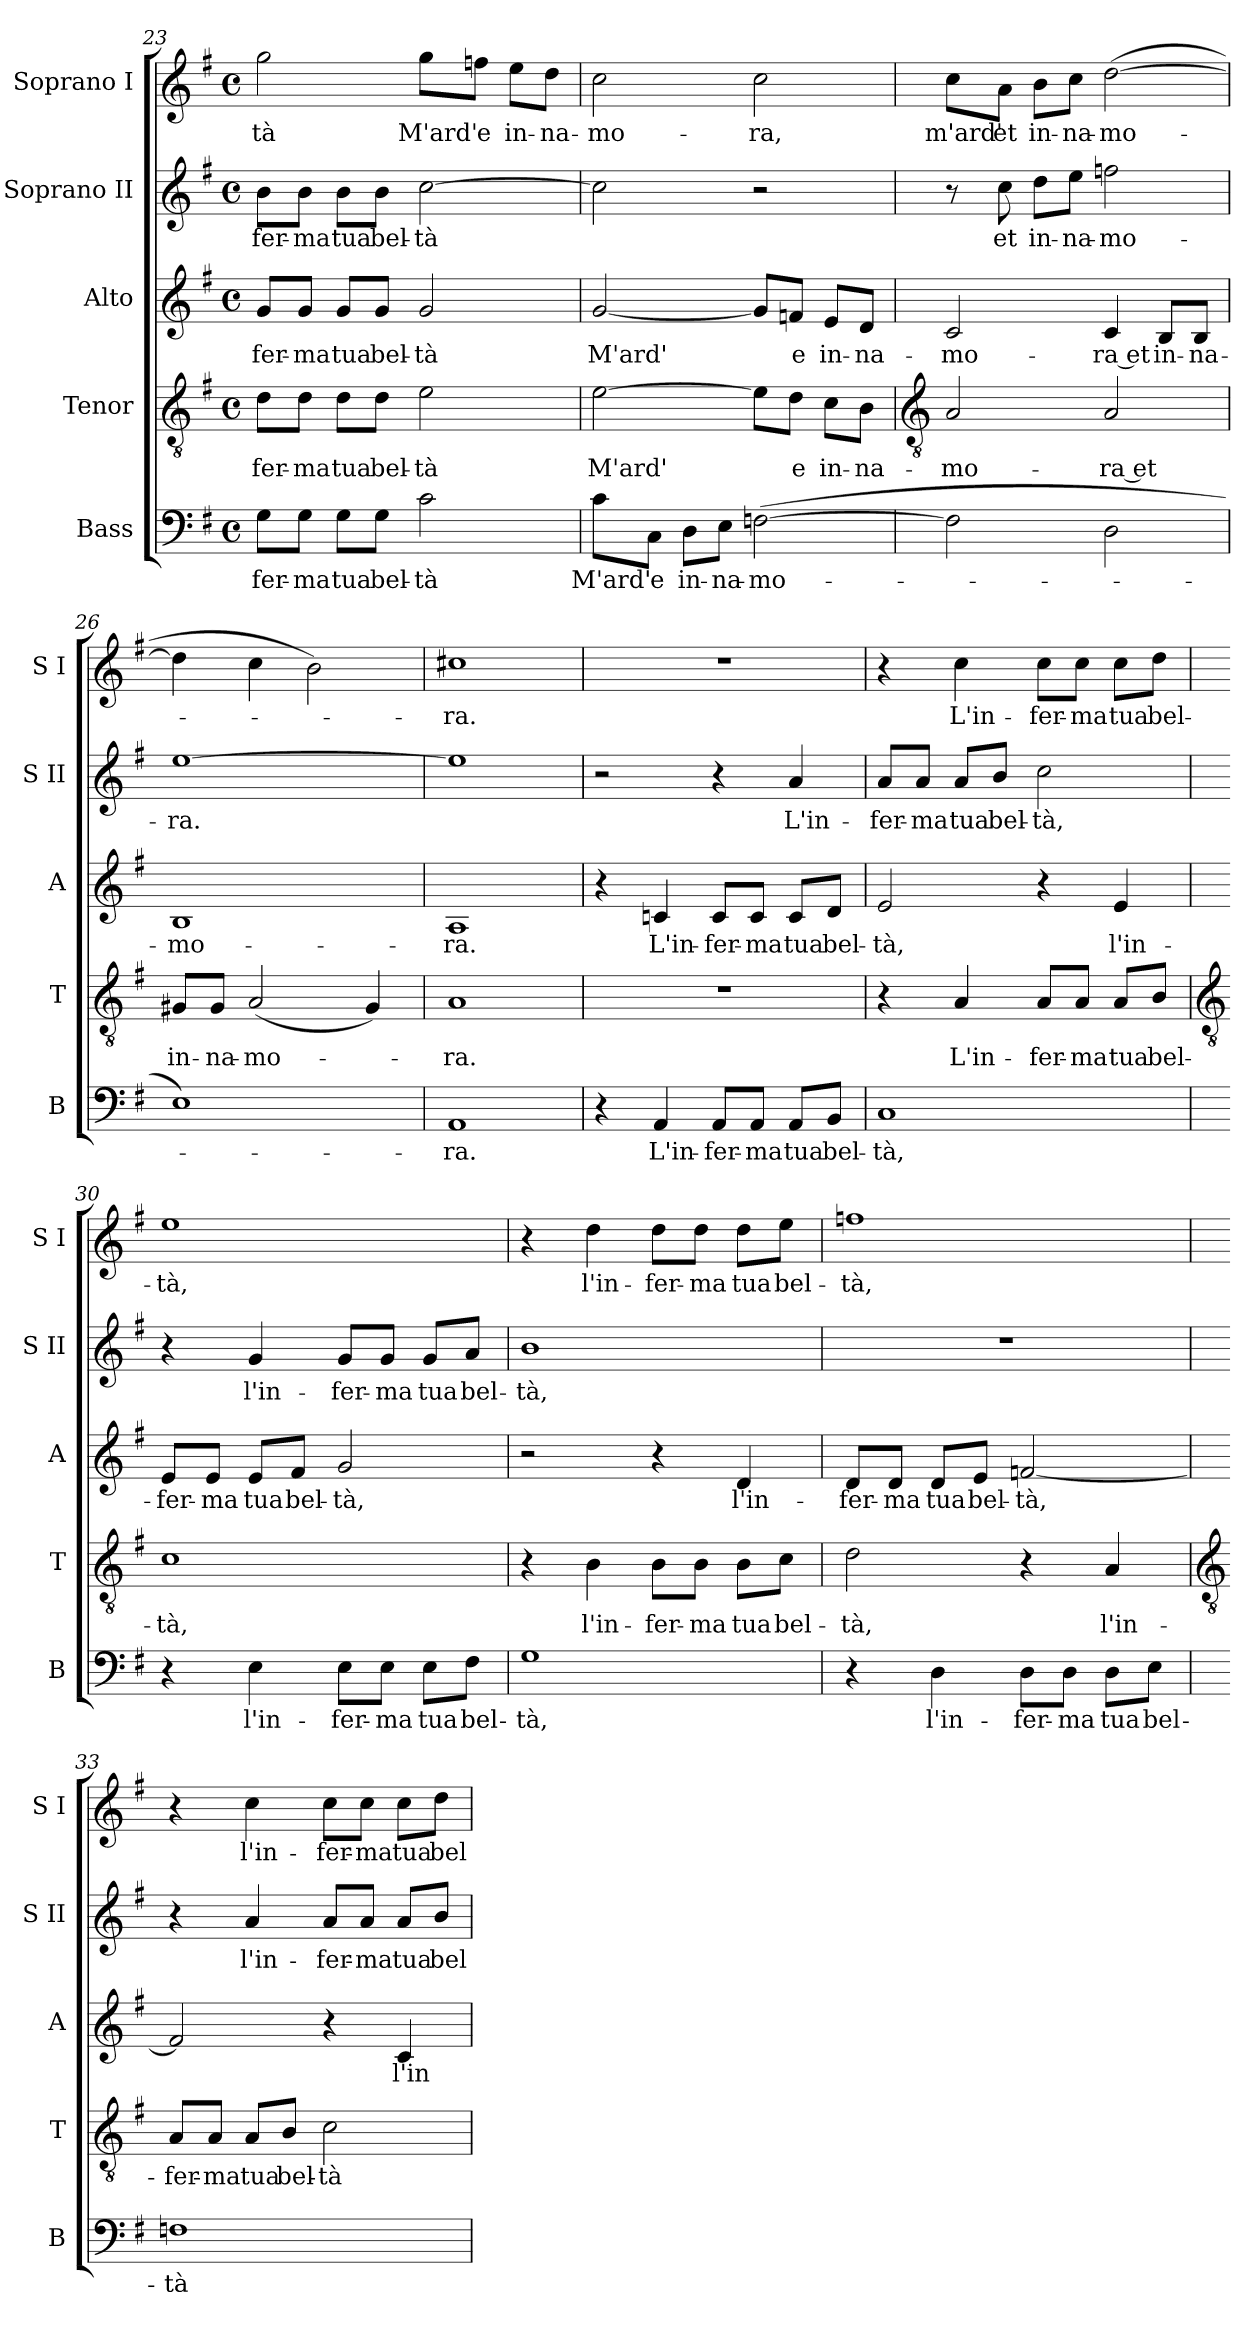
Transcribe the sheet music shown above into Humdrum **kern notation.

**kern	**text	**kern	**text	**kern	**text	**kern	**text	**kern	**text
*part5	*part5	*part4	*part4	*part3	*part3	*part2	*part2	*part1	*part1
*staff5	*staff5	*staff4	*staff4	*staff3	*staff3	*staff2	*staff2	*staff1	*staff1
*I"Bass	*	*I"Tenor	*	*I"Alto	*	*I"Soprano II	*	*I"Soprano I	*
*I'B	*	*I'T	*	*I'A	*	*I'S II	*	*I'S I	*
*clefF4	*	*clefGv2	*	*clefG2	*	*clefG2	*	*clefG2	*
*k[f#]	*	*k[f#]	*	*k[f#]	*	*k[f#]	*	*k[f#]	*
*G:	*	*G:	*	*G:	*	*G:	*	*G:	*
*M4/4	*	*M4/4	*	*M4/4	*	*M4/4	*	*M4/4	*
*met(c)	*	*met(c)	*	*met(c)	*	*met(c)	*	*met(c)	*
=23	=23	=23	=23	=23	=23	=23	=23	=23	=23
!	!LO:LY:b	!	!LO:LY:b	!	!LO:LY:b	!	!LO:LY:b	!	!LO:LY:b
8G\L	-fer-	8d\L	-fer-	8g/L	-fer-	8b\L	-fer-	2gg	-tà
!	!LO:LY:b	!	!LO:LY:b	!	!LO:LY:b	!	!LO:LY:b	!	!
8G\J	-ma	8d\J	-ma	8g/J	-ma	8b\J	-ma	.	.
!	!LO:LY:b	!	!LO:LY:b	!	!LO:LY:b	!	!LO:LY:b	!	!
8G\L	tua	8d\L	tua	8g/L	tua	8b\L	tua	.	.
!	!LO:LY:b	!	!LO:LY:b	!	!LO:LY:b	!	!LO:LY:b	!	!
8G\J	bel-	8d\J	bel-	8g/J	bel-	8b\J	bel-	.	.
!	!LO:LY:b	!	!LO:LY:b	!	!LO:LY:b	!	!LO:LY:b	!	!LO:LY:b
2c	-tà	2e	-tà	2g	-tà	[2cc	-tà	8gg\L	M'ard'
!	!	!	!	!	!	!	!	!	!LO:LY:b
.	.	.	.	.	.	.	.	8ffn\J	e
!	!	!	!	!	!	!	!	!	!LO:LY:b
.	.	.	.	.	.	.	.	8ee\L	in-
!	!	!	!	!	!	!	!	!	!LO:LY:b
.	.	.	.	.	.	.	.	8dd\J	-na-
=24	=24	=24	=24	=24	=24	=24	=24	=24	=24
!	!LO:LY:b	!	!LO:LY:b	!	!LO:LY:b	!	!	!	!LO:LY:b
8c\L	M'ard'	[2e	M'ard'	[2g	M'ard'	2cc]	.	2cc	-mo-
!	!LO:LY:b	!	!	!	!	!	!	!	!
8C\J	e	.	.	.	.	.	.	.	.
!	!LO:LY:b	!	!	!	!	!	!	!	!
8D\L	in-	.	.	.	.	.	.	.	.
!	!LO:LY:b	!	!	!	!	!	!	!	!
8E\J	-na-	.	.	.	.	.	.	.	.
!	!LO:LY:b	!	!	!	!	!	!	!	!LO:LY:b
(>[2Fn	-mo-	8e\L]	.	8g/L]	.	2r	.	2cc	-ra,
!	!	!	!LO:LY:b	!	!LO:LY:b	!	!	!	!
.	.	8d\J	e	8fn/J	e	.	.	.	.
!	!	!	!LO:LY:b	!	!LO:LY:b	!	!	!	!
.	.	8c\L	in-	8e/L	in-	.	.	.	.
!	!	!	!LO:LY:b	!	!LO:LY:b	!	!	!	!
.	.	8B\J	-na-	8d/J	-na-	.	.	.	.
!!LO:LB:g=z
=25	=25	=25	=25	=25	=25	=25	=25	=25	=25
*	*	*clefGv2	*	*	*	*	*	*	*
!	!	!	!LO:LY:b	!	!LO:LY:b	!	!	!	!LO:LY:b
2F]	.	2A	-mo-	2c	-mo-	8r	.	8cc\L	m'ard'
!	!	!	!	!	!	!	!LO:LY:b	!	!LO:LY:b
.	.	.	.	.	.	8cc	et	8a\J	et
!	!	!	!	!	!	!	!LO:LY:b	!	!LO:LY:b
.	.	.	.	.	.	8dd\L	in-	8b\L	in-
!	!	!	!	!	!	!	!LO:LY:b	!	!LO:LY:b
.	.	.	.	.	.	8ee\J	-na-	8cc\J	-na-
!	!	!	!LO:LY:b	!	!LO:LY:b	!	!LO:LY:b	!	!LO:LY:b
2D	.	2A	-ra et	4c	-ra et	2ffn	-mo-	(>[2dd	-mo-
!	!	!	!	!	!LO:LY:b	!	!	!	!
.	.	.	.	8B/L	in-	.	.	.	.
!	!	!	!	!	!LO:LY:b	!	!	!	!
.	.	.	.	8B/J	-na-	.	.	.	.
=26	=26	=26	=26	=26	=26	=26	=26	=26	=26
!	!	!	!LO:LY:b	!	!LO:LY:b	!	!LO:LY:b	!	!
1E)	.	8G#X/L	in-	1B	-mo-	[1ee	-ra.	4dd]	.
!	!	!	!LO:LY:b	!	!	!	!	!	!
.	.	8G#/J	-na-	.	.	.	.	.	.
!	!	!	!LO:LY:b	!	!	!	!	!	!
.	.	(<2A	-mo-	.	.	.	.	4cc	.
.	.	.	.	.	.	.	.	2b)	.
.	.	4G#)	.	.	.	.	.	.	.
=27	=27	=27	=27	=27	=27	=27	=27	=27	=27
!	!LO:LY:b	!	!LO:LY:b	!	!LO:LY:b	!	!	!	!LO:LY:b
1AA	ra.	1A	ra.	1A	-ra.	1ee]	.	1cc#X	ra.
=28	=28	=28	=28	=28	=28	=28	=28	=28	=28
4r	.	1r	.	4r	.	2r	.	1r	.
!	!LO:LY:b	!	!	!	!LO:LY:b	!	!	!	!
4AA	L'in-	.	.	4cn	L'in-	.	.	.	.
!	!LO:LY:b	!	!	!	!LO:LY:b	!	!	!	!
8AA/L	-fer-	.	.	8c/L	-fer-	4r	.	.	.
!	!LO:LY:b	!	!	!	!LO:LY:b	!	!	!	!
8AA/J	-ma	.	.	8c/J	-ma	.	.	.	.
!	!LO:LY:b	!	!	!	!LO:LY:b	!	!LO:LY:b	!	!
8AA/L	tua	.	.	8c/L	tua	4a	L'in-	.	.
!	!LO:LY:b	!	!	!	!LO:LY:b	!	!	!	!
8BB/J	bel-	.	.	8d/J	bel-	.	.	.	.
=29	=29	=29	=29	=29	=29	=29	=29	=29	=29
!	!LO:LY:b	!	!	!	!LO:LY:b	!	!LO:LY:b	!	!
1C	-tà,	4r	.	2e	-tà,	8a/L	-fer-	4r	.
!	!	!	!	!	!	!	!LO:LY:b	!	!
.	.	.	.	.	.	8a/J	-ma	.	.
!	!	!	!LO:LY:b	!	!	!	!LO:LY:b	!	!LO:LY:b
.	.	4A	L'in-	.	.	8a/L	tua	4cc	L'in-
!	!	!	!	!	!	!	!LO:LY:b	!	!
.	.	.	.	.	.	8b/J	bel-	.	.
!	!	!	!LO:LY:b	!	!	!	!LO:LY:b	!	!LO:LY:b
.	.	8A/L	-fer-	4r	.	2cc	-tà,	8cc\L	-fer-
!	!	!	!LO:LY:b	!	!	!	!	!	!LO:LY:b
.	.	8A/J	-ma	.	.	.	.	8cc\J	-ma
!	!	!	!LO:LY:b	!	!LO:LY:b	!	!	!	!LO:LY:b
.	.	8A/L	tua	4e	l'in-	.	.	8cc\L	tua
!	!	!	!LO:LY:b	!	!	!	!	!	!LO:LY:b
.	.	8B/J	bel-	.	.	.	.	8dd\J	bel-
!!LO:LB:g=z
=30	=30	=30	=30	=30	=30	=30	=30	=30	=30
*	*	*clefGv2	*	*	*	*	*	*	*
!	!	!	!LO:LY:b	!	!LO:LY:b	!	!	!	!LO:LY:b
4r	.	1c	-tà,	8e/L	-fer-	4r	.	1ee	-tà,
!	!	!	!	!	!LO:LY:b	!	!	!	!
.	.	.	.	8e/J	-ma	.	.	.	.
!	!LO:LY:b	!	!	!	!LO:LY:b	!	!LO:LY:b	!	!
4E	l'in-	.	.	8e/L	tua	4g	l'in-	.	.
!	!	!	!	!	!LO:LY:b	!	!	!	!
.	.	.	.	8f#/J	bel-	.	.	.	.
!	!LO:LY:b	!	!	!	!LO:LY:b	!	!LO:LY:b	!	!
8E\L	-fer-	.	.	2g	-tà,	8g/L	-fer-	.	.
!	!LO:LY:b	!	!	!	!	!	!LO:LY:b	!	!
8E\J	-ma	.	.	.	.	8g/J	-ma	.	.
!	!LO:LY:b	!	!	!	!	!	!LO:LY:b	!	!
8E\L	tua	.	.	.	.	8g/L	tua	.	.
!	!LO:LY:b	!	!	!	!	!	!LO:LY:b	!	!
8F#\J	bel-	.	.	.	.	8a/J	bel-	.	.
=31	=31	=31	=31	=31	=31	=31	=31	=31	=31
!	!LO:LY:b	!	!	!	!	!	!LO:LY:b	!	!
1G	-tà,	4r	.	2r	.	1b	-tà,	4r	.
!	!	!	!LO:LY:b	!	!	!	!	!	!LO:LY:b
.	.	4B	l'in-	.	.	.	.	4dd	l'in-
!	!	!	!LO:LY:b	!	!	!	!	!	!LO:LY:b
.	.	8B\L	-fer-	4r	.	.	.	8dd\L	-fer-
!	!	!	!LO:LY:b	!	!	!	!	!	!LO:LY:b
.	.	8B\J	-ma	.	.	.	.	8dd\J	-ma
!	!	!	!LO:LY:b	!	!LO:LY:b	!	!	!	!LO:LY:b
.	.	8B\L	tua	4d	l'in-	.	.	8dd\L	tua
!	!	!	!LO:LY:b	!	!	!	!	!	!LO:LY:b
.	.	8c\J	bel-	.	.	.	.	8ee\J	bel-
=32	=32	=32	=32	=32	=32	=32	=32	=32	=32
!	!	!	!LO:LY:b	!	!LO:LY:b	!	!	!	!LO:LY:b
4r	.	2d	-tà,	8d/L	-fer-	1r	.	1ffn	-tà,
!	!	!	!	!	!LO:LY:b	!	!	!	!
.	.	.	.	8d/J	-ma	.	.	.	.
!	!LO:LY:b	!	!	!	!LO:LY:b	!	!	!	!
4D	l'in-	.	.	8d/L	tua	.	.	.	.
!	!	!	!	!	!LO:LY:b	!	!	!	!
.	.	.	.	8e/J	bel-	.	.	.	.
!	!LO:LY:b	!	!	!	!LO:LY:b	!	!	!	!
8D\L	-fer-	4r	.	[2f	-tà,	.	.	.	.
!	!LO:LY:b	!	!	!	!	!	!	!	!
8D\J	-ma	.	.	.	.	.	.	.	.
!	!LO:LY:b	!	!LO:LY:b	!	!	!	!	!	!
8D\L	tua	4A	l'in-	.	.	.	.	.	.
!	!LO:LY:b	!	!	!	!	!	!	!	!
8E\J	bel-	.	.	.	.	.	.	.	.
!!LO:LB:g=z
=33	=33	=33	=33	=33	=33	=33	=33	=33	=33
*	*	*clefGv2	*	*	*	*	*	*	*
!	!LO:LY:b	!	!LO:LY:b	!	!	!	!	!	!
1Fn	-tà	8A/L	-fer-	2f]	.	4r	.	4r	.
!	!	!	!LO:LY:b	!	!	!	!	!	!
.	.	8A/J	-ma	.	.	.	.	.	.
!	!	!	!LO:LY:b	!	!	!	!LO:LY:b	!	!LO:LY:b
.	.	8A/L	tua	.	.	4a	l'in-	4cc	l'in-
!	!	!	!LO:LY:b	!	!	!	!	!	!
.	.	8B/J	bel-	.	.	.	.	.	.
!	!	!	!LO:LY:b	!	!	!	!LO:LY:b	!	!LO:LY:b
.	.	2c	-tà	4r	.	8a/L	-fer-	8cc\L	-fer-
!	!	!	!	!	!	!	!LO:LY:b	!	!LO:LY:b
.	.	.	.	.	.	8a/J	-ma	8cc\J	-ma
!	!	!	!	!	!LO:LY:b	!	!LO:LY:b	!	!LO:LY:b
.	.	.	.	4c	l'in-	8a/L	tua	8cc\L	tua
!	!	!	!	!	!	!	!LO:LY:b	!	!LO:LY:b
.	.	.	.	.	.	8b/J	bel-	8dd\J	bel-
=	=	=	=	=	=	=	=	=	=
*-	*-	*-	*-	*-	*-	*-	*-	*-	*-
